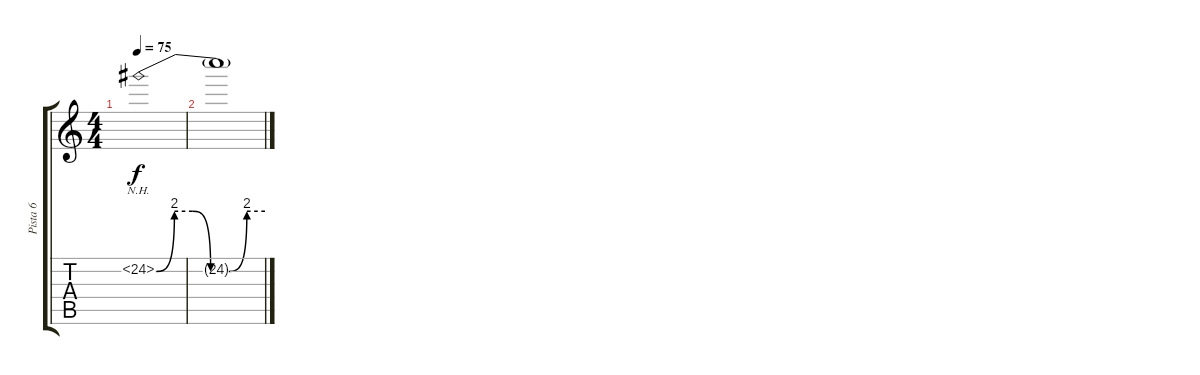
\track ("Pista 6" "Pista 6") {instrument distortionguitar}
\staff {score tabs}
\tuning (Db4 Ab3 E3 B2 Gb2 Db2) {hide}
\ts (4 4)
\tempo 75
\clef g2
\ks c
24.2{be (custom 0 0 10 8 20 8 30 0 40 0 50 8 60 8) nh}.1{dy f} |
24.2{t}.1
